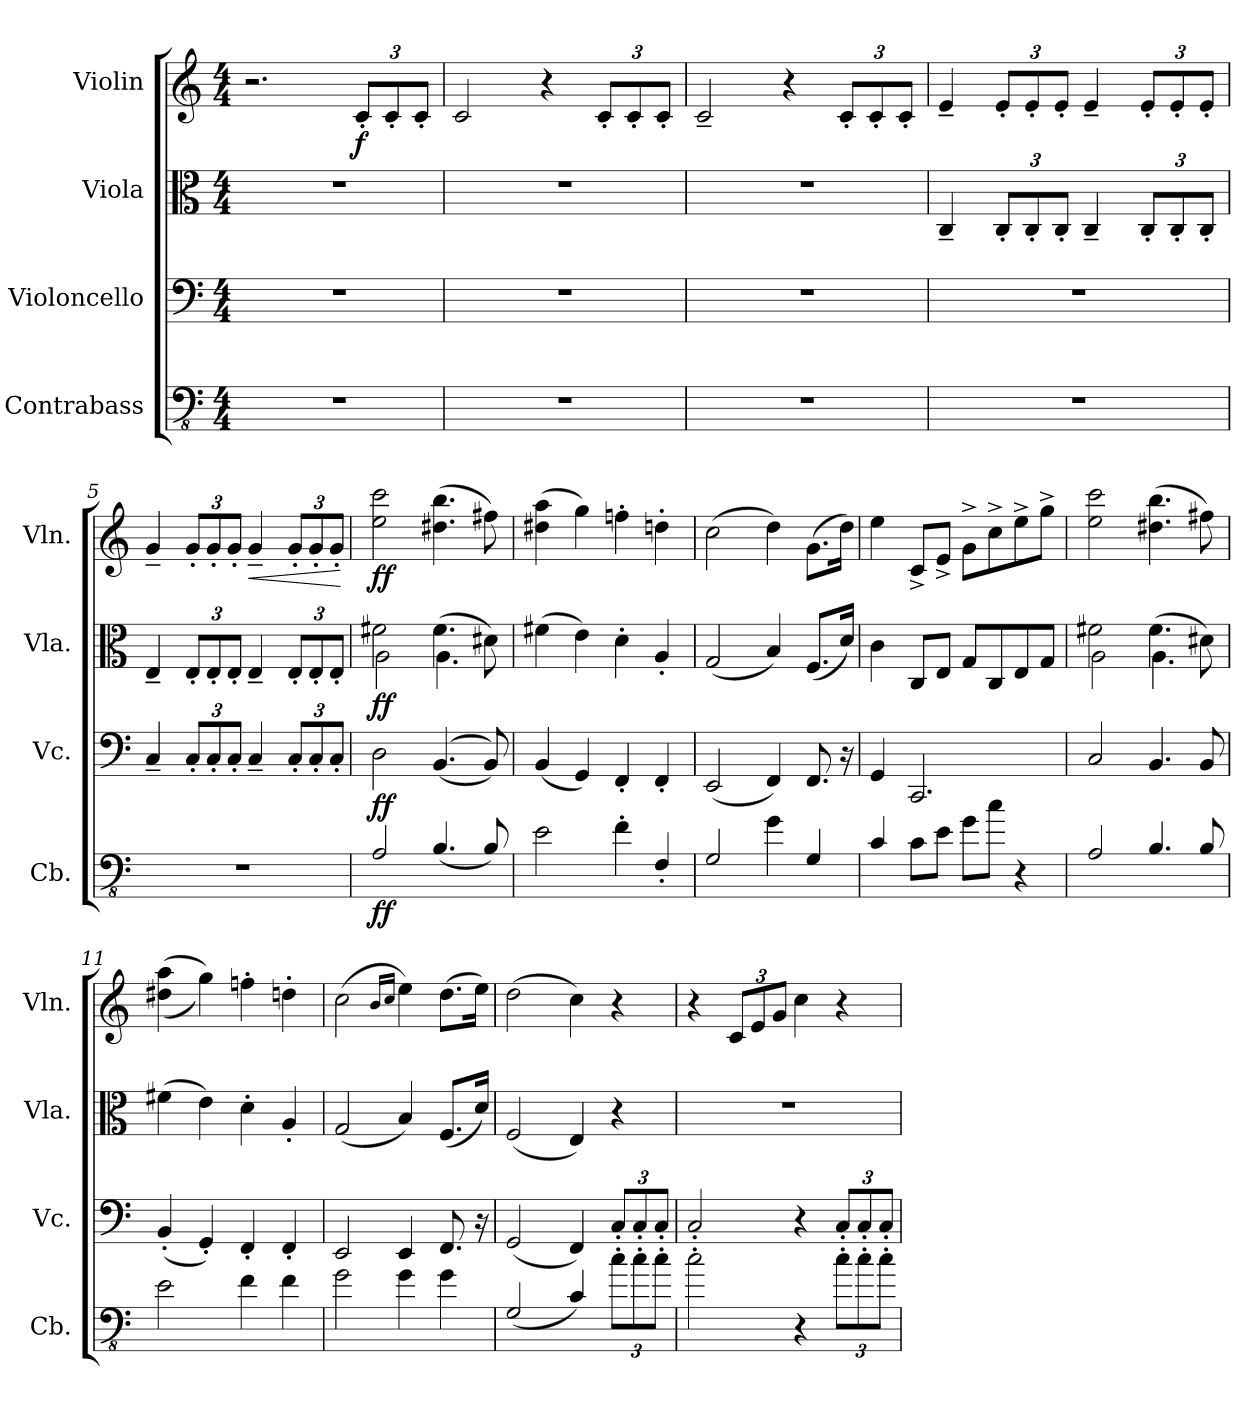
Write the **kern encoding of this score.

**kern	**dynam	**kern	**dynam	**kern	**dynam	**kern	**dynam
*part4	*part4	*part3	*part3	*part2	*part2	*part1	*part1
*staff4	*staff4	*staff3	*staff3	*staff2	*staff2	*staff1	*staff1
*I"Contrabass	*	*I"Violoncello	*	*I"Viola	*	*I"Violin	*
*I'Cb.	*	*I'Vc.	*	*I'Vla.	*	*I'Vln.	*
*clefFv4	*	*clefF4	*	*clefC3	*	*clefG2	*
*ITrd7c12	*	*	*	*	*	*	*
*k[]	*	*k[]	*	*k[]	*	*k[]	*
*M4/4	*	*M4/4	*	*M4/4	*	*M4/4	*
*MM116	*	*MM116	*	*MM116	*	*MM116	*
=1	=1	=1	=1	=1	=1	=1	=1
1r	.	1r	.	1r	.	2.r	.
*	*	*	*	*	*	*Xbrackettup	*
!	!	!	!	!	!	!	!LO:DY:b
.	.	.	.	.	.	12c'/L	f
.	.	.	.	.	.	12c'/	.
.	.	.	.	.	.	12c'/J	.
=2	=2	=2	=2	=2	=2	=2	=2
1r	.	1r	.	1r	.	2c/	.
.	.	.	.	.	.	4r	.
.	.	.	.	.	.	12c'/L	.
.	.	.	.	.	.	12c'/	.
.	.	.	.	.	.	12c'/J	.
=3	=3	=3	=3	=3	=3	=3	=3
1r	.	1r	.	1r	.	2c~/	.
.	.	.	.	.	.	4r	.
.	.	.	.	.	.	12c'/L	.
.	.	.	.	.	.	12c'/	.
.	.	.	.	.	.	12c'/J	.
=4	=4	=4	=4	=4	=4	=4	=4
1r	.	1r	.	4C~/	.	4e~/	.
*	*	*	*	*Xbrackettup	*	*	*
.	.	.	.	12C'/L	.	12e'/L	.
.	.	.	.	12C'/	.	12e'/	.
.	.	.	.	12C'/J	.	12e'/J	.
.	.	.	.	4C~/	.	4e~/	.
.	.	.	.	12C'/L	.	12e'/L	.
.	.	.	.	12C'/	.	12e'/	.
.	.	.	.	12C'/J	.	12e'/J	.
=5	=5	=5	=5	=5	=5	=5	=5
1r	.	4C~/	.	4E~/	.	4g~/	.
*	*	*Xbrackettup	*	*	*	*	*
.	.	12C'/L	.	12E'/L	.	12g'/L	.
.	.	12C'/	.	12E'/	.	12g'/	.
.	.	12C'/J	.	12E'/J	.	12g'/J	.
!	!	!	!	!	!	!	!LO:HP:b
.	.	4C~/	.	4E~/	.	4g~/	<
.	.	12C'/L	.	12E'/L	.	12g'/L	.
.	.	12C'/	.	12E'/	.	12g'/	.
.	.	12C'/J	.	12E'/J	.	12g'/J	.
.	.	.	.	.	.	.	[
!!LO:LB:g=z
=6	=6	=6	=6	=6	=6	=6	=6
*	*	*	*	*^	*	*	*
!	!LO:DY:b	!	!LO:DY:b	!	!	!LO:DY:b	!	!LO:DY:b
2AAA/	ff	2D\	ff	2f#X\	2A\	ff	2ee\ 2ccc\	ff
(4.BBB/	.	((4.BB/	.	(4.f#\	4.A\	.	(4.dd#X\ 4.bb\	.
8BBB/)	.	8BB/))	.	8d#X\)	8ryy	.	8ff#X\)	.
*	*	*	*	*v	*v	*	*	*
=7	=7	=7	=7	=7	=7	=7	=7
2EE\	.	(4BB/	.	(4f#X\	.	(4dd#X\ 4aa\	.
.	.	4GG/)	.	4e\)	.	4gg\)	.
4FF'\	.	4FF'/	.	4d'\	.	4ffn'\	.
4FFF'/	.	4FF'/	.	4A'/	.	4ddn'\	.
=8	=8	=8	=8	=8	=8	=8	=8
2GGG/	.	(2EE/	.	(2G/	.	(2cc\	.
4GG\	.	4FF/)	.	4B/)	.	4dd\)	.
4GGG/	.	8.FF/	.	(8.F/L	.	(8.g\L	.
.	.	16r	.	16d/Jk)	.	16dd\Jk)	.
=9	=9	=9	=9	=9	=9	=9	=9
4CC/	.	4GG/	.	4c\	.	4ee\	.
8CC\L	.	2.CC/	.	8C/L	.	8c^/L	.
8EE\J	.	.	.	8E/J	.	8e^/J	.
8GG\L	.	.	.	8G/L	.	8g^\L	.
8C\J	.	.	.	8C/	.	8cc^\	.
4r	.	.	.	8E/	.	8ee^\	.
.	.	.	.	8G/J	.	8gg^\J	.
=10	=10	=10	=10	=10	=10	=10	=10
*	*	*	*	*^	*	*	*
2AAA/	.	2C/	.	2f#X\	2A\	.	2ee\ 2ccc\	.
4.BBB/	.	4.BB/	.	(4.f#\	4.A\	.	(4.dd#X\ 4.bb\	.
8BBB/	.	8BB/	.	8d#X\)	8ryy	.	8ff#X\)	.
*	*	*	*	*v	*v	*	*	*
=11	=11	=11	=11	=11	=11	=11	=11
2EE\	.	(4BB'/	.	(4f#X\	.	((4dd#X\ 4aa\	.
.	.	4GG'/)	.	4e\)	.	4gg\))	.
4FF\	.	4FF'/	.	4d'\	.	4ffn'\	.
4FF\	.	4FF'/	.	4A'/	.	4ddn'\	.
!!LO:LB:g=z
=12	=12	=12	=12	=12	=12	=12	=12
2GG\	.	2EE/	.	(2G/	.	(2cc\	.
.	.	.	.	.	.	16qb/LL	.
.	.	.	.	.	.	16qcc/JJ	.
4GG\	.	4EE/	.	4B/)	.	4ee\)	.
4GG\	.	8.FF/	.	(8.F/L	.	(8.dd\L	.
.	.	16r	.	16d/Jk)	.	16ee\Jk)	.
=13	=13	=13	=13	=13	=13	=13	=13
(2GGG/	.	(2GG/	.	(2F/	.	(2dd\	.
4CC/)	.	4FF/)	.	4E/)	.	4cc\)	.
*Xbrackettup	*	*	*	*	*	*	*
12C'\L	.	12C'/L	.	4r	.	4r	.
12C'\	.	12C'/	.	.	.	.	.
12C'\J	.	12C'/J	.	.	.	.	.
=14	=14	=14	=14	=14	=14	=14	=14
2C'\	.	2C'/	.	1r	.	4r	.
.	.	.	.	.	.	12c/L	.
.	.	.	.	.	.	12e/	.
.	.	.	.	.	.	12g/J	.
4r	.	4r	.	.	.	4cc\	.
12C'\L	.	12C'/L	.	.	.	4r	.
12C'\	.	12C'/	.	.	.	.	.
12C'\J	.	12C'/J	.	.	.	.	.
=	=	=	=	=	=	=	=
*-	*-	*-	*-	*-	*-	*-	*-
